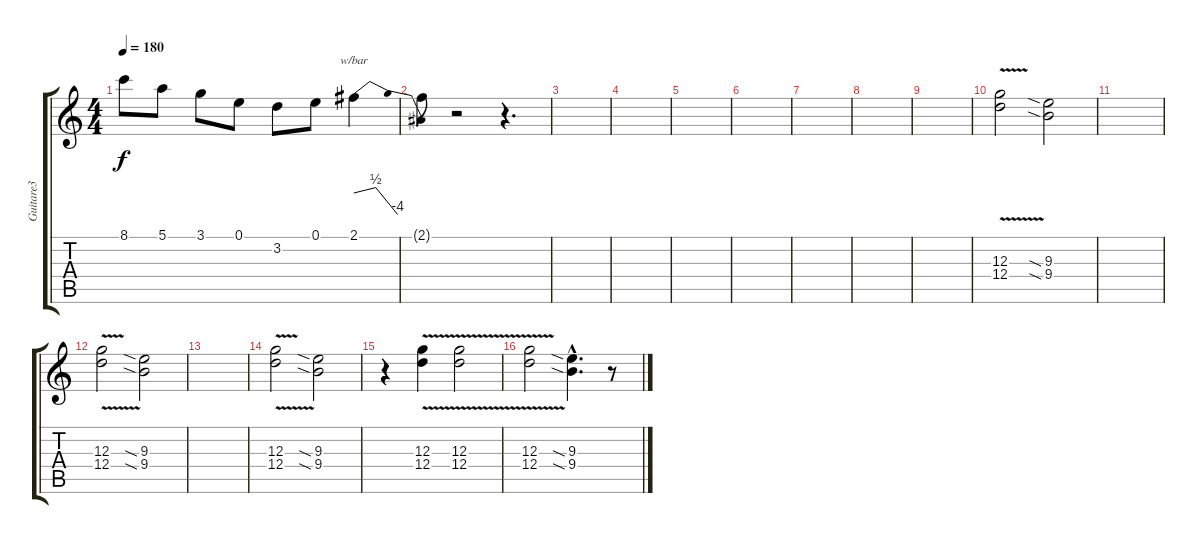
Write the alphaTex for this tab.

\track ("Guitare3" "Guitare3") {instrument distortionguitar}
\staff {score tabs}
\tuning (E4 B3 G3 D3 A2 E2) {hide}
\ts (4 4)
\tempo 180
\clef g2
\ks c
8.1.8{dy f} 5.1.8 3.1.8 0.1.8 3.2.8 0.1.8 2.1.4{tbe (dip default 0 0 15 2 45 2 60 -16)} |
2.1{t}.8 r.2 r.4{d} |
|
|
|
|
|
|
|
(12.3{v} 12.4{v}).2 (9.3{sia} 9.4{sia}).2 |
|
(12.3{v} 12.4{v}).2 (9.3{sia} 9.4{sia}).2 |
|
(12.3{v} 12.4{v}).2 (9.3{sia} 9.4{sia}).2 |
r.4 (12.3{v} 12.4{v}).4 (12.3{v} 12.4{v}).2 |
(12.3{v} 12.4{v}).2 (9.3{sia hac} 9.4{sia hac}).4{d} r.8
